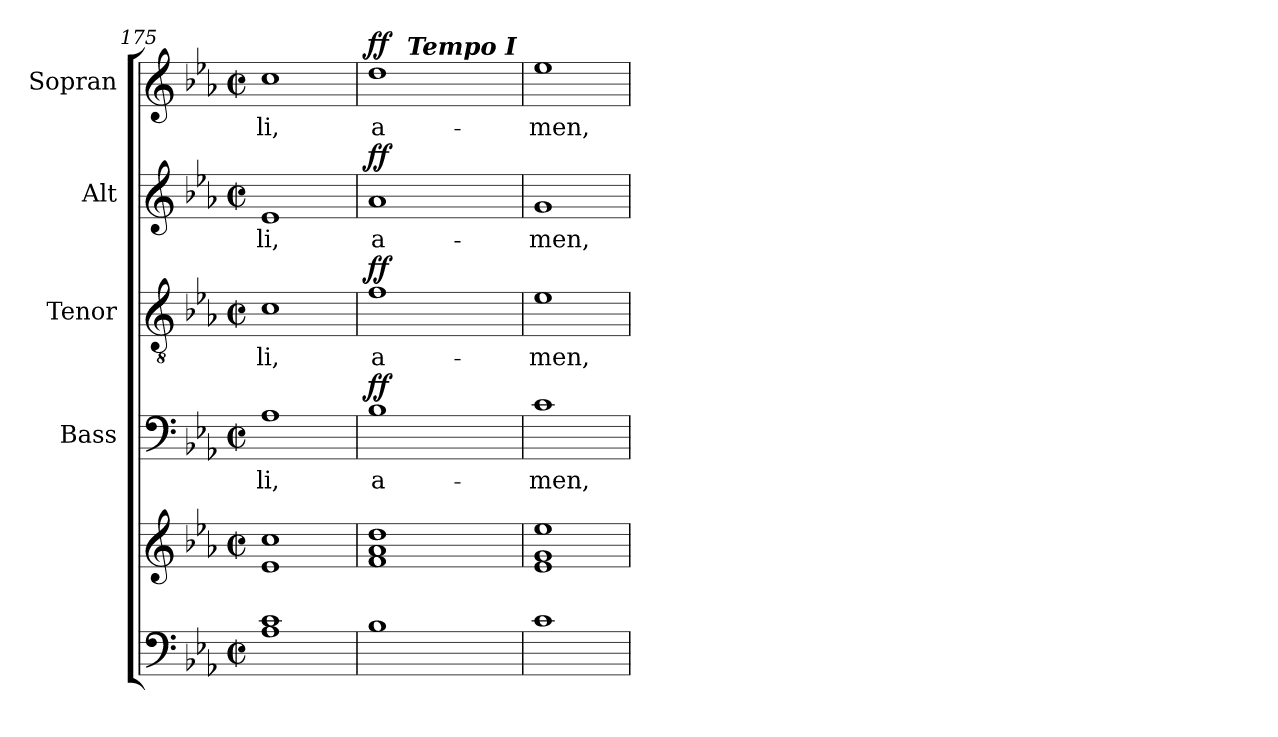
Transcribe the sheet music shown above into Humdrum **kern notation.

**kern	**kern	**kern	**text	**dynam	**kern	**text	**dynam	**kern	**text	**dynam	**kern	**text	**dynam
*part5	*part5	*part4	*part4	*part4	*part3	*part3	*part3	*part2	*part2	*part2	*part1	*part1	*part1
*staff6	*staff5	*staff4	*staff4	*staff4	*staff3	*staff3	*staff3	*staff2	*staff2	*staff2	*staff1	*staff1	*staff1
*	*	*I"Bass	*	*	*I"Tenor	*	*	*I"Alt	*	*	*I"Sopran	*	*
*	*	*I'B.	*	*	*I'T.	*	*	*I'A.	*	*	*I'S.	*	*
*clefF4	*clefG2	*clefF4	*	*	*clefGv2	*	*	*clefG2	*	*	*clefG2	*	*
*k[b-e-a-]	*k[b-e-a-]	*k[b-e-a-]	*	*	*k[b-e-a-]	*	*	*k[b-e-a-]	*	*	*k[b-e-a-]	*	*
*E-:	*E-:	*E-:	*	*	*E-:	*	*	*E-:	*	*	*E-:	*	*
*M2/2	*M2/2	*M2/2	*	*	*M2/2	*	*	*M2/2	*	*	*M2/2	*	*
*met(c|)	*met(c|)	*met(c|)	*	*	*met(c|)	*	*	*met(c|)	*	*	*met(c|)	*	*
=175	=175	=175	=175	=175	=175	=175	=175	=175	=175	=175	=175	=175	=175
*^	*^	*	*	*	*	*	*	*	*	*	*	*	*
!	!	!	!	!	!LO:LY:b	!	!	!LO:LY:b	!	!	!LO:LY:b	!	!	!LO:LY:b	!
1c	1A-	1cc	1e-	1A-	-li,	.	1c	-li,	.	1e-	-li,	.	1cc	-li,	.
=176	=176	=176	=176	=176	=176	=176	=176	=176	=176	=176	=176	=176	=176	=176	=176
!	!	!	!	!	!LO:LY:b	!LO:DY:a	!	!LO:LY:b	!LO:DY:a	!	!LO:LY:b	!LO:DY:a	!	!LO:LY:b	!LO:DY:b
*v	*v	*	*	*	*	*	*	*	*	*	*	*	*^	*	*
1B-	1dd	1f 1a-	1B-	a-	ff	1f	a-	ff	1a-	a-	ff	1dd	8..ryy	a-	ff
!	!	!	!	!	!	!	!	!	!	!	!	!	!LO:TX:a:Bi:t=Tempo I	!	!
.	.	.	.	.	.	.	.	.	.	.	.	.	2ryy	.	.
.	.	.	.	.	.	.	.	.	.	.	.	.	4ryy	.	.
.	.	.	.	.	.	.	.	.	.	.	.	.	32ryy	.	.
=177	=177	=177	=177	=177	=177	=177	=177	=177	=177	=177	=177	=177	=177	=177	=177
!	!	!	!	!LO:LY:b	!	!	!LO:LY:b	!	!	!LO:LY:b	!	!	!	!LO:LY:b	!
*	*	*	*	*	*	*	*	*	*	*	*	*v	*v	*	*
1c	1ee-	1e- 1g	1c	-men,	.	1e-	-men,	.	1g	-men,	.	1ee-	-men,	.
*	*v	*v	*	*	*	*	*	*	*	*	*	*	*	*
=	=	=	=	=	=	=	=	=	=	=	=	=	=
*-	*-	*-	*-	*-	*-	*-	*-	*-	*-	*-	*-	*-	*-
